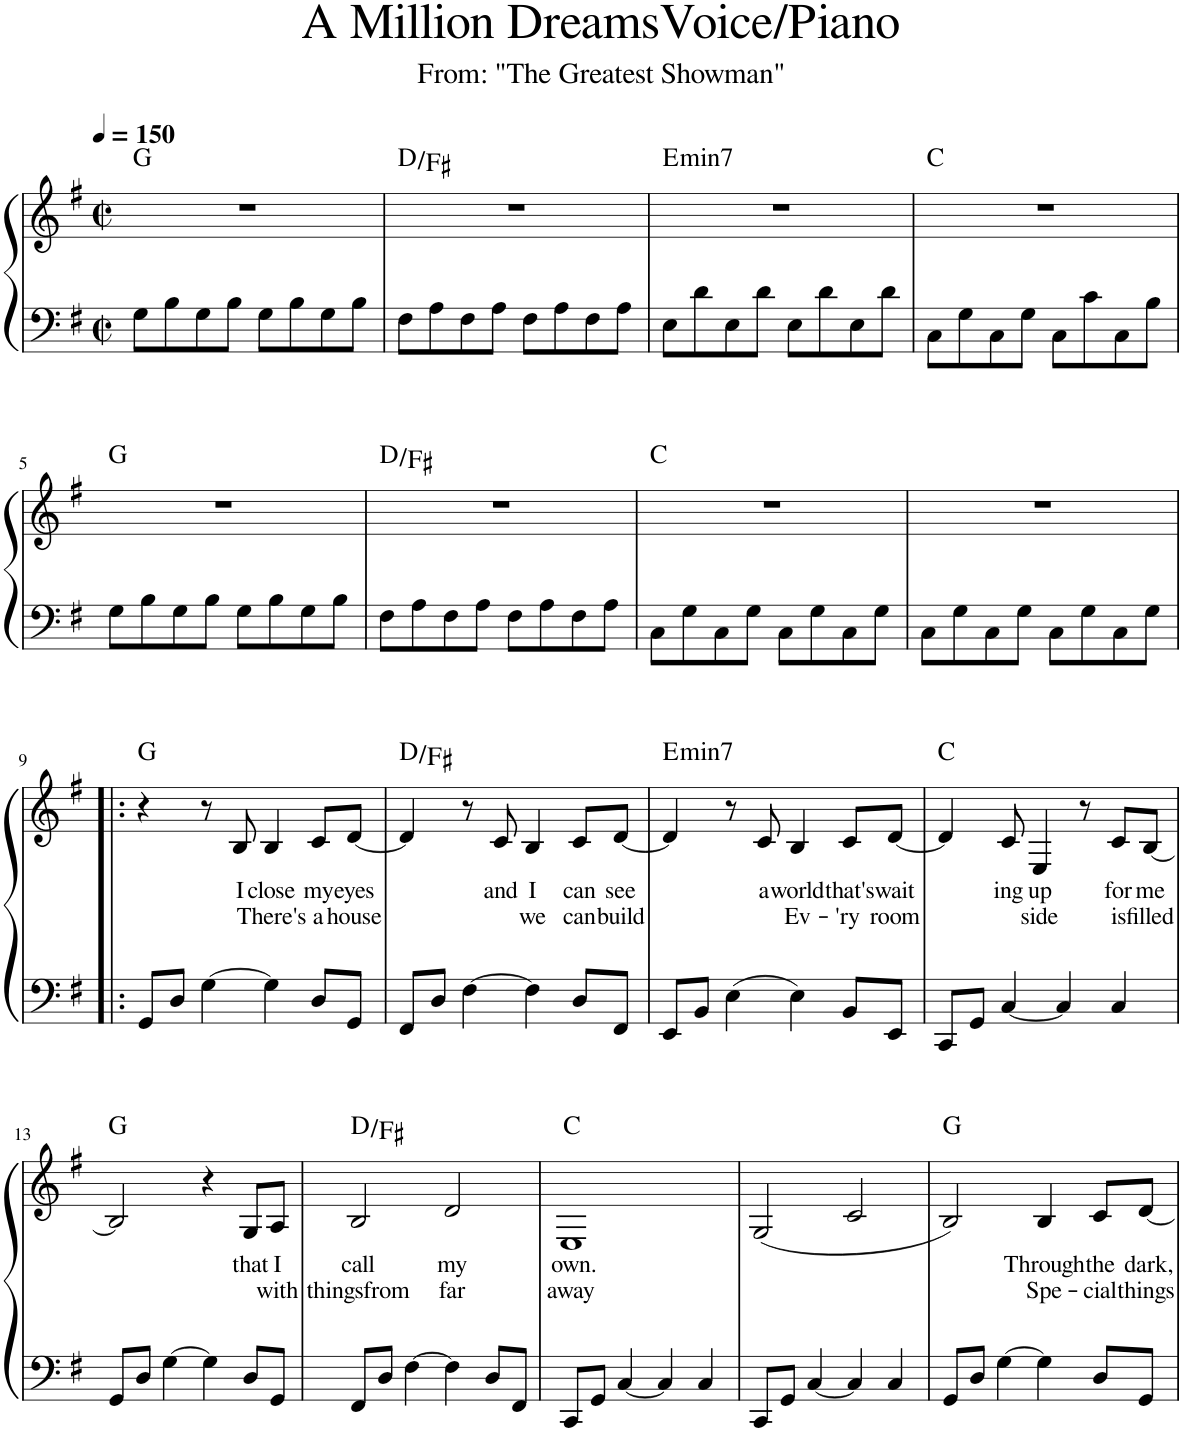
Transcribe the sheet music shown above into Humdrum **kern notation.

**kern	**kern	**text	**text	**harte
*part1	*part1	*part1	*part1	*part1
*staff2	*staff1	*staff1	*staff1	*
*I"Piano	*	*	*	*
*I'Pno.	*	*	*	*
*clefF4	*clefG2	*	*	*
*k[f#]	*k[f#]	*	*	*
*M2/2	*M2/2	*	*	*
*met(c|)	*met(c|)	*	*	*
*MM150	*MM150	*	*	*
=1	=1	=1	=1	=1
8G\L	1r	.	.	G:maj
8B\	.	.	.	.
8G\	.	.	.	.
8B\J	.	.	.	.
8G\L	.	.	.	.
8B\	.	.	.	.
8G\	.	.	.	.
8B\J	.	.	.	.
=2	=2	=2	=2	=2
8F#\L	1r	.	.	D:maj/3
8A\	.	.	.	.
8F#\	.	.	.	.
8A\J	.	.	.	.
8F#\L	.	.	.	.
8A\	.	.	.	.
8F#\	.	.	.	.
8A\J	.	.	.	.
=3	=3	=3	=3	=3
!	!	!	!	!LO:H:kt=min7
8E\L	1r	.	.	E:min7
8d\	.	.	.	.
8E\	.	.	.	.
8d\J	.	.	.	.
8E\L	.	.	.	.
8d\	.	.	.	.
8E\	.	.	.	.
8d\J	.	.	.	.
=4	=4	=4	=4	=4
8C\L	1r	.	.	C:maj
8G\	.	.	.	.
8C\	.	.	.	.
8G\J	.	.	.	.
8C\L	.	.	.	.
8c\	.	.	.	.
8C\	.	.	.	.
8B\J	.	.	.	.
!!LO:LB:g=z
=5	=5	=5	=5	=5
8G\L	1r	.	.	G:maj
8B\	.	.	.	.
8G\	.	.	.	.
8B\J	.	.	.	.
8G\L	.	.	.	.
8B\	.	.	.	.
8G\	.	.	.	.
8B\J	.	.	.	.
=6	=6	=6	=6	=6
8F#\L	1r	.	.	D:maj/3
8A\	.	.	.	.
8F#\	.	.	.	.
8A\J	.	.	.	.
8F#\L	.	.	.	.
8A\	.	.	.	.
8F#\	.	.	.	.
8A\J	.	.	.	.
=7	=7	=7	=7	=7
8C\L	1r	.	.	C:maj
8G\	.	.	.	.
8C\	.	.	.	.
8G\J	.	.	.	.
8C\L	.	.	.	.
8G\	.	.	.	.
8C\	.	.	.	.
8G\J	.	.	.	.
=8	=8	=8	=8	=8
8C\L	1r	.	.	.
8G\	.	.	.	.
8C\	.	.	.	.
8G\J	.	.	.	.
8C\L	.	.	.	.
8G\	.	.	.	.
8C\	.	.	.	.
8G\J	.	.	.	.
!!LO:LB:g=z
=9!|:	=9!|:	=9!|:	=9!|:	=9!|:
8GG/L	4r	.	.	G:maj
8D/J	.	.	.	.
[4G\	8r	.	.	.
!	!	!LO:LY:b	!	!
.	8B/	I	.	.
!	!	!LO:LY:b	!LO:LY:b	!
4G\]	4B/	close	There's	.
!	!	!LO:LY:b	!LO:LY:b	!
8D/L	8c/L	my	a	.
!	!	!LO:LY:b	!LO:LY:b	!
8GG/J	[8d/J	eyes	house	.
=10	=10	=10	=10	=10
8FF#/L	4d/]	.	.	D:maj/3
8D/J	.	.	.	.
[4F#\	8r	.	.	.
!	!	!LO:LY:b	!	!
.	8c/	and	.	.
!	!	!LO:LY:b	!LO:LY:b	!
4F#\]	4B/	I	we	.
!	!	!LO:LY:b	!LO:LY:b	!
8D/L	8c/L	can	can	.
!	!	!LO:LY:b	!LO:LY:b	!
8FF#/J	[8d/J	see	build	.
=11	=11	=11	=11	=11
!	!	!	!	!LO:H:kt=min7
8EE/L	4d/]	.	.	E:min7
8BB/J	.	.	.	.
4E\	8r	.	.	.
!	!	!LO:LY:b	!	!
.	8c/	a	.	.
!	!	!LO:LY:b	!LO:LY:b	!
4E\	4B/	world	Ev-	.
!	!	!LO:LY:b	!LO:LY:b	!
8BB/L	8c/L	that's	-'ry	.
!	!	!LO:LY:b	!LO:LY:b	!
8EE/J	[8d/J	wait	room	.
=12	=12	=12	=12	=12
8CC/L	4d/]	.	.	C:maj
8GG/J	.	.	.	.
!	!	!LO:LY:b	!	!
[4C/	8c/	ing	.	.
!	!	!LO:LY:b	!LO:LY:b	!
.	4E/	up	-side	.
4C/]	.	.	.	.
.	8r	.	.	.
!	!	!LO:LY:b	!LO:LY:b	!
4C/	8c/L	for	is	.
!	!	!LO:LY:b	!LO:LY:b	!
.	[8B/J	me	filled	.
!!LO:LB:g=z
=13	=13	=13	=13	=13
8GG/L	2B/]	.	.	G:maj
8D/J	.	.	.	.
[4G\	.	.	.	.
4G\]	4r	.	.	.
!	!	!LO:LY:b	!	!
8D/L	8G/L	that	.	.
!	!	!LO:LY:b	!LO:LY:b	!
8GG/J	8A/J	I	with	.
=14	=14	=14	=14	=14
!	!	!LO:LY:b	!LO:LY:b	!
8FF#/L	2B/	call	thingsfrom	D:maj/3
8D/J	.	.	.	.
[4F#\	.	.	.	.
!	!	!LO:LY:b	!LO:LY:b	!
4F#\]	2d/	my	far	.
8D/L	.	.	.	.
8FF#/J	.	.	.	.
=15	=15	=15	=15	=15
!	!	!LO:LY:b	!LO:LY:b	!
8CC/L	1E	own.	away	C:maj
8GG/J	.	.	.	.
[4C/	.	.	.	.
4C/]	.	.	.	.
4C/	.	.	.	.
=16	=16	=16	=16	=16
8CC/L	(2G/	.	.	.
8GG/J	.	.	.	.
[4C/	.	.	.	.
4C/]	2c/	.	.	.
4C/	.	.	.	.
=17	=17	=17	=17	=17
8GG/L	2B/)	.	.	G:maj
8D/J	.	.	.	.
[4G\	.	.	.	.
!	!	!LO:LY:b	!LO:LY:b	!
4G\]	4B/	Through	Spe-	.
!	!	!LO:LY:b	!LO:LY:b	!
8D/L	8c/L	the	-cial	.
!	!	!LO:LY:b	!LO:LY:b	!
8GG/J	[8d/J	dark,	things	.
=	=	=	=	=
*-	*-	*-	*-	*-
